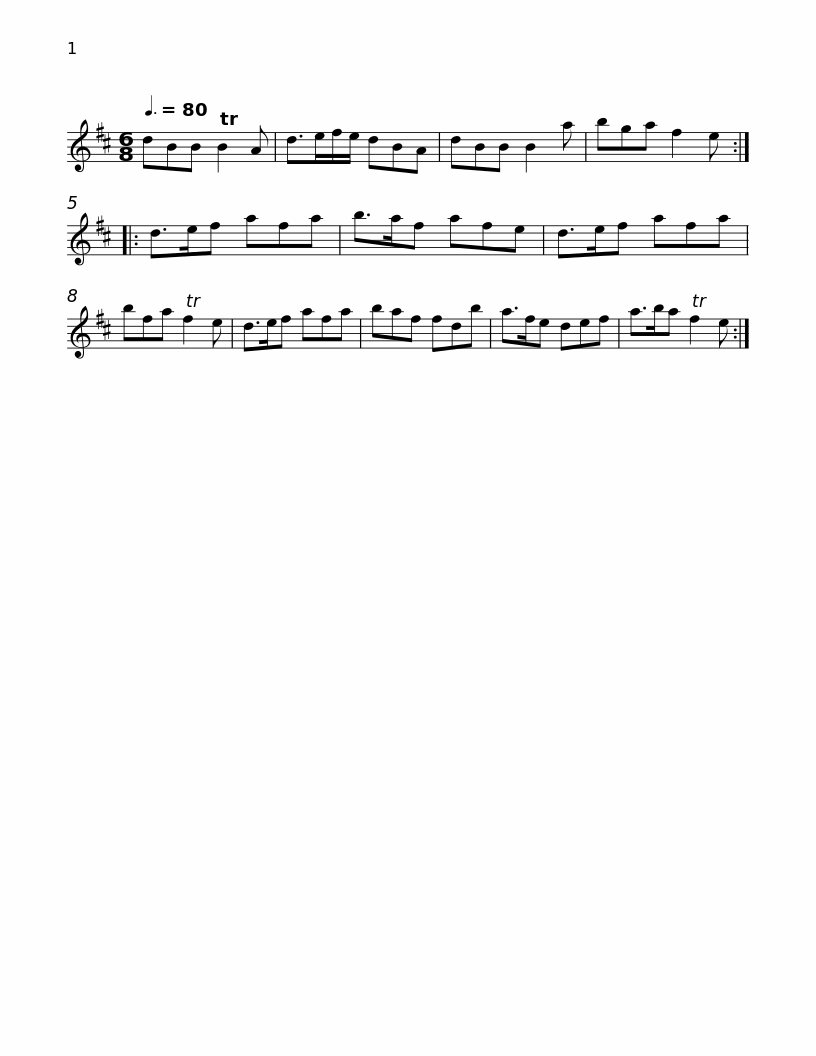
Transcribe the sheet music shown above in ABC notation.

X:1
L:1/8
Q:3/8=80
M:6/8
I:linebreak $
K:D
V:1 treble
V:1
 dBB TB2 A | d>ef/e/ dBA | dBB B2 a | bga f2 e :: d>ef afa | %5
 b>af afe | d>ef afa |$ bfa Tf2 e | d>ef afa | baf fdb | %10
 a>fe def | a>ba Tf2 e :| %12
